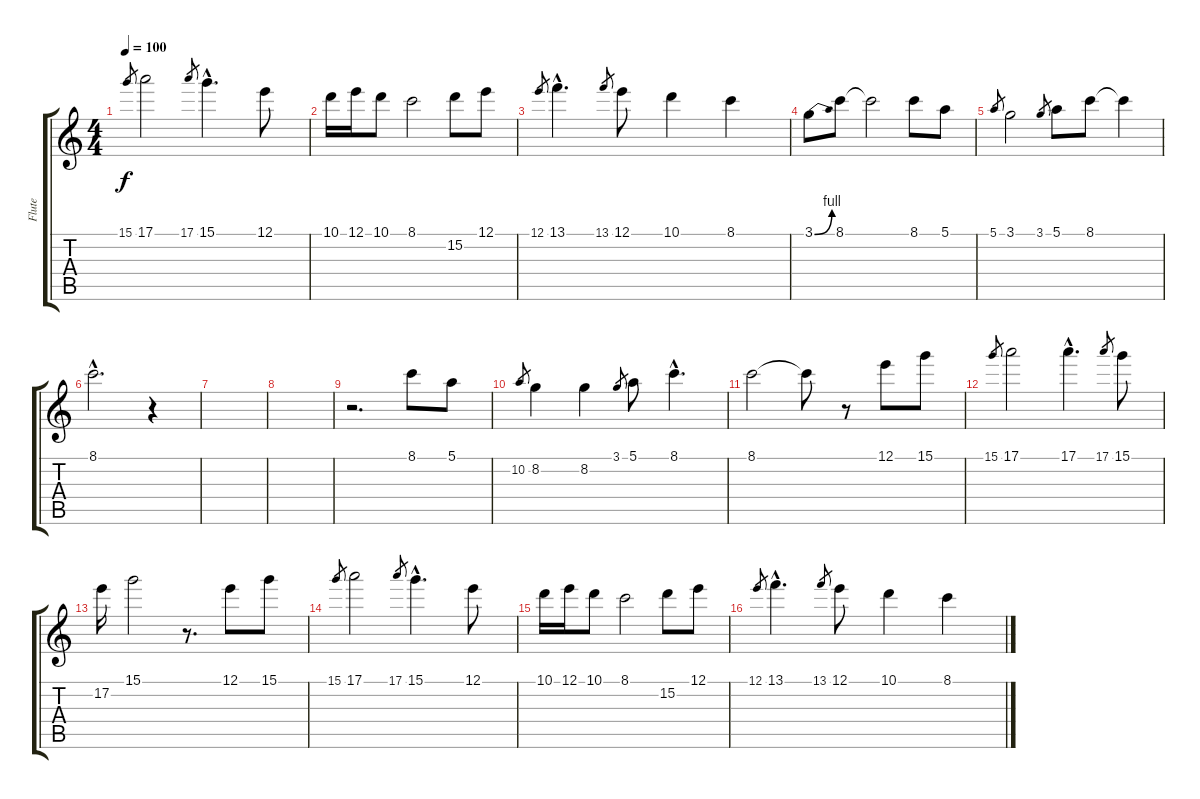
\track ("Flute" "Flute") {instrument flute}
\staff {score tabs}
\tuning (E5 B4 G4 D4 A3 E3) {hide}
\ts (4 4)
\tempo 100
\clef g2
\ks c
15.1.8{gr dy f} 17.1.2 17.1.8{gr} 15.1{hac}.4{d} 12.1.8 |
10.1.16 12.1.16 10.1.8 8.1.2 15.2.8 12.1.8 |
12.1.8{gr} 13.1{hac}.4{d} 13.1.8{gr} 12.1.8 10.1.4 8.1.4 |
3.1{be (bend 0 0 60 4)}.8 8.1.8 8.1{t}.2 8.1.8 5.1.8 |
5.1.8{gr} 3.1.2 3.1.8{gr} 5.1.8 8.1.8 8.1{t}.4 |
8.1{hac}.2{d} r.4 |
|
|
r.2{d} 8.1.8 5.1.8 |
10.2.8{gr} 8.2.4 8.2.4 3.1.8{gr} 5.1.8 8.1{hac}.4{d} |
8.1.2 8.1{t}.8 r.8 12.1.8 15.1.8 |
15.1.8{gr} 17.1.2 17.1{hac}.4{d} 17.1.8{gr} 15.1.8 |
17.2.16 15.1.2 r.8{d} 12.1.8 15.1.8 |
15.1.8{gr} 17.1.2 17.1.8{gr} 15.1{hac}.4{d} 12.1.8 |
10.1.16 12.1.16 10.1.8 8.1.2 15.2.8 12.1.8 |
12.1.8{gr} 13.1{hac}.4{d} 13.1.8{gr} 12.1.8 10.1.4 8.1.4
